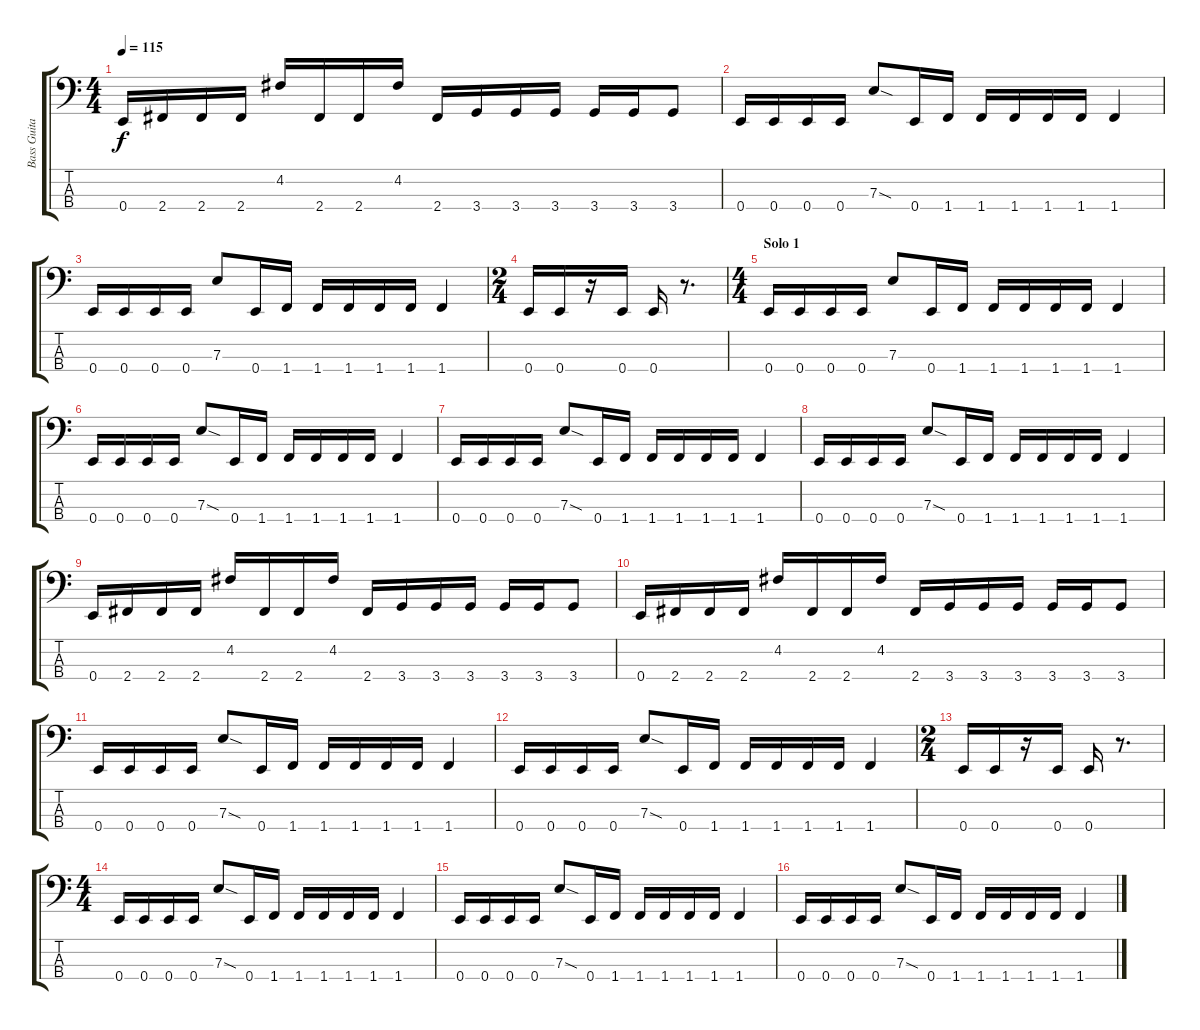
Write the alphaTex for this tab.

\track ("Bass Guitar" "Bass Guita") {instrument electricbasspick}
\staff {score tabs}
\tuning (G2 D2 A1 E1) {hide}
\ts (4 4)
\tempo 115
\clef f4
\ks c
0.4.16{dy f} 2.4.16 2.4.16 2.4.16 4.2.16 2.4.16 2.4.16 4.2.16 2.4.16 3.4.16 3.4.16 3.4.16 3.4.16 3.4.16 3.4.8 |
0.4.16 0.4.16 0.4.16 0.4.16 7.3{sod}.8 0.4.16 1.4.16 1.4.16 1.4.16 1.4.16 1.4.16 1.4.4 |
0.4.16 0.4.16 0.4.16 0.4.16 7.3.8 0.4.16 1.4.16 1.4.16 1.4.16 1.4.16 1.4.16 1.4.4 |
\ts (2 4)
0.4.16 0.4.16 r.16 0.4.16 0.4.16 r.8{d} |
\ts (4 4)
\section ("" "Solo 1")
0.4.16 0.4.16 0.4.16 0.4.16 7.3.8 0.4.16 1.4.16 1.4.16 1.4.16 1.4.16 1.4.16 1.4.4 |
0.4.16 0.4.16 0.4.16 0.4.16 7.3{sod}.8 0.4.16 1.4.16 1.4.16 1.4.16 1.4.16 1.4.16 1.4.4 |
0.4.16 0.4.16 0.4.16 0.4.16 7.3{sod}.8 0.4.16 1.4.16 1.4.16 1.4.16 1.4.16 1.4.16 1.4.4 |
0.4.16 0.4.16 0.4.16 0.4.16 7.3{sod}.8 0.4.16 1.4.16 1.4.16 1.4.16 1.4.16 1.4.16 1.4.4 |
0.4.16 2.4.16 2.4.16 2.4.16 4.2.16 2.4.16 2.4.16 4.2.16 2.4.16 3.4.16 3.4.16 3.4.16 3.4.16 3.4.16 3.4.8 |
0.4.16 2.4.16 2.4.16 2.4.16 4.2.16 2.4.16 2.4.16 4.2.16 2.4.16 3.4.16 3.4.16 3.4.16 3.4.16 3.4.16 3.4.8 |
0.4.16 0.4.16 0.4.16 0.4.16 7.3{sod}.8 0.4.16 1.4.16 1.4.16 1.4.16 1.4.16 1.4.16 1.4.4 |
0.4.16 0.4.16 0.4.16 0.4.16 7.3{sod}.8 0.4.16 1.4.16 1.4.16 1.4.16 1.4.16 1.4.16 1.4.4 |
\ts (2 4)
0.4.16 0.4.16 r.16 0.4.16 0.4.16 r.8{d} |
\ts (4 4)
0.4.16 0.4.16 0.4.16 0.4.16 7.3{sod}.8 0.4.16 1.4.16 1.4.16 1.4.16 1.4.16 1.4.16 1.4.4 |
0.4.16 0.4.16 0.4.16 0.4.16 7.3{sod}.8 0.4.16 1.4.16 1.4.16 1.4.16 1.4.16 1.4.16 1.4.4 |
0.4.16 0.4.16 0.4.16 0.4.16 7.3{sod}.8 0.4.16 1.4.16 1.4.16 1.4.16 1.4.16 1.4.16 1.4.4
